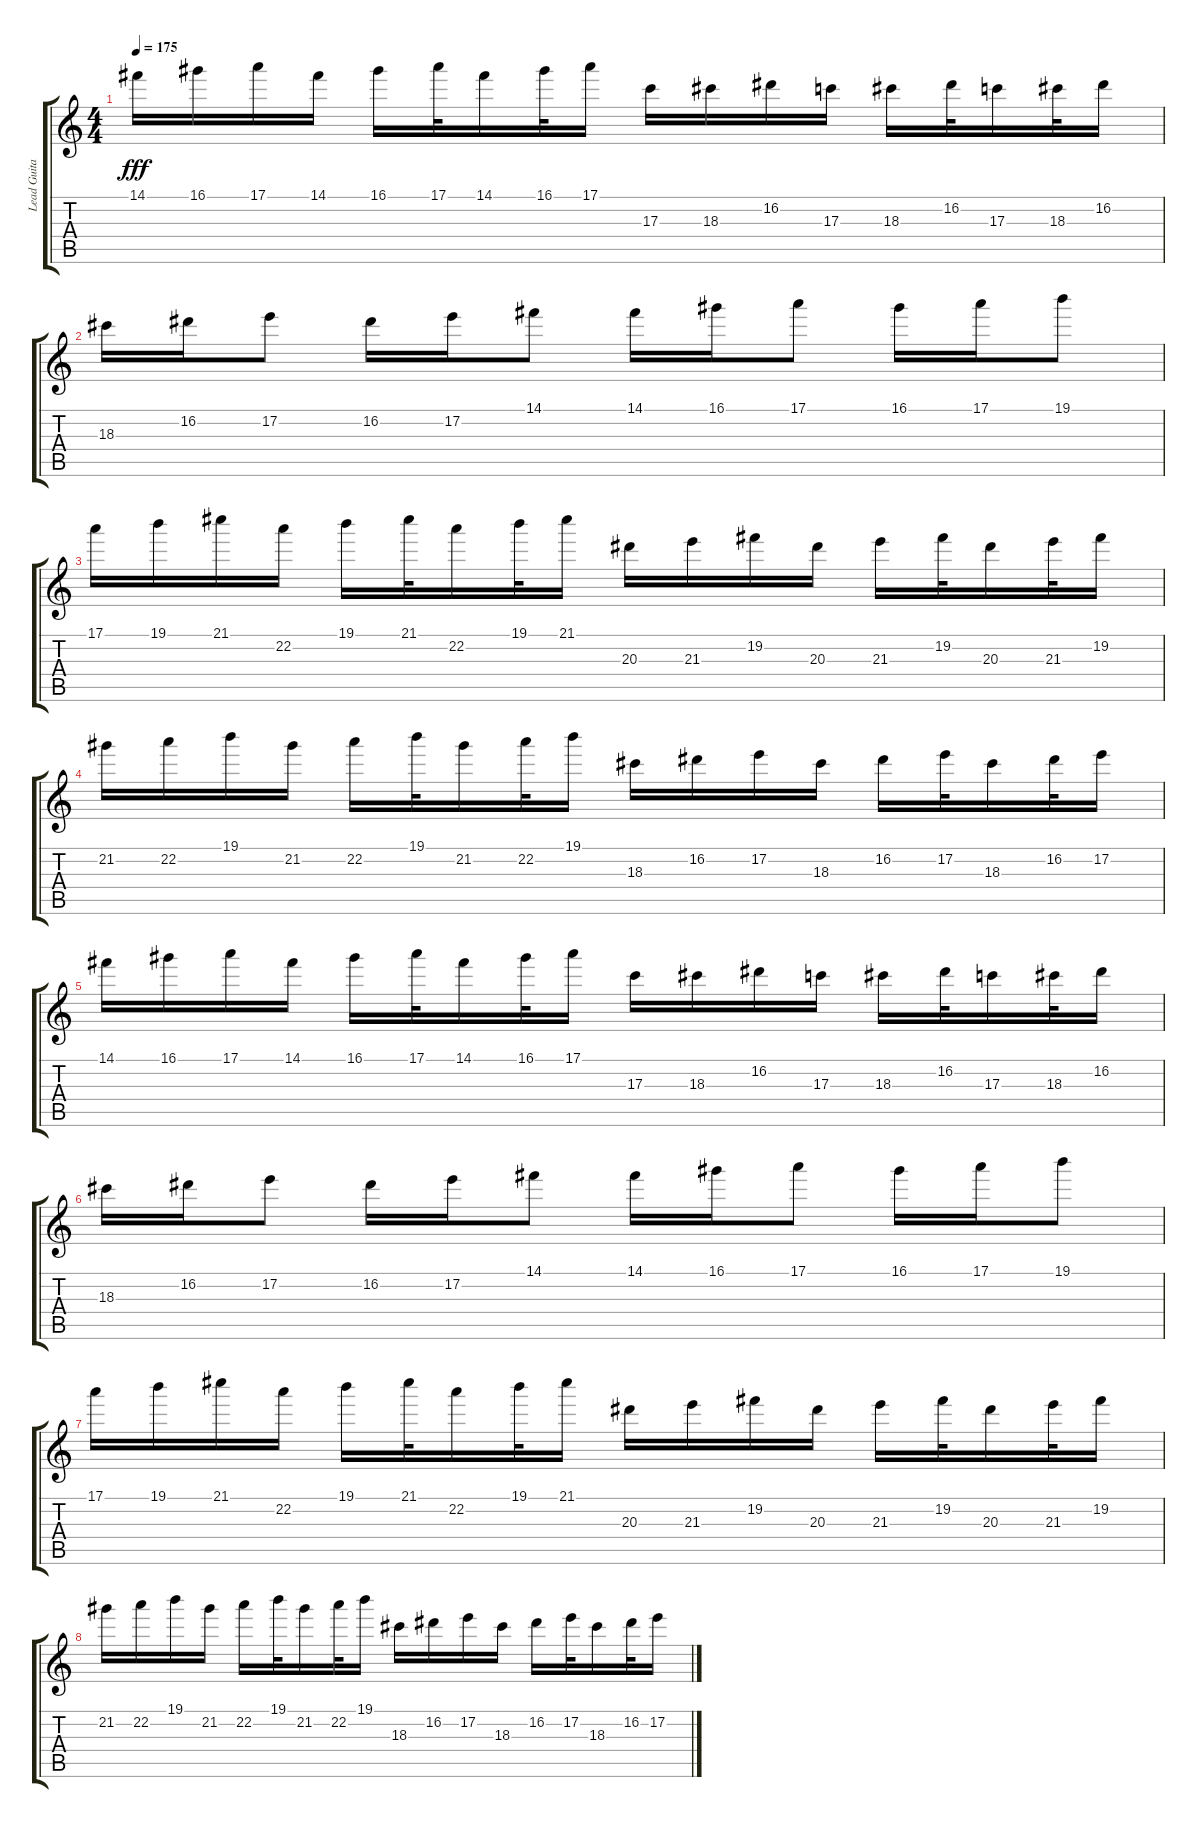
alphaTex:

\track ("Lead Guitar" "Lead Guita") {instrument distortionguitar}
\staff {score tabs}
\tuning (E4 B3 G3 D3 A2 E2) {hide}
\ts (4 4)
\tempo 175
\clef g2
\ks c
14.1.16{dy fff} 16.1.16 17.1.16 14.1.16 16.1.16 17.1.32 14.1.16 16.1.32 17.1.16 17.3.16 18.3.16 16.2.16 17.3.16 18.3.16 16.2.32 17.3.16 18.3.32 16.2.16 |
18.3.16 16.2.16 17.2.8 16.2.16 17.2.16 14.1.8 14.1.16 16.1.16 17.1.8 16.1.16 17.1.16 19.1.8 |
17.1.16 19.1.16 21.1.16 22.2.16 19.1.16 21.1.32 22.2.16 19.1.32 21.1.16 20.3.16 21.3.16 19.2.16 20.3.16 21.3.16 19.2.32 20.3.16 21.3.32 19.2.16 |
21.2.16 22.2.16 19.1.16 21.2.16 22.2.16 19.1.32 21.2.16 22.2.32 19.1.16 18.3.16 16.2.16 17.2.16 18.3.16 16.2.16 17.2.32 18.3.16 16.2.32 17.2.16 |
14.1.16 16.1.16 17.1.16 14.1.16 16.1.16 17.1.32 14.1.16 16.1.32 17.1.16 17.3.16 18.3.16 16.2.16 17.3.16 18.3.16 16.2.32 17.3.16 18.3.32 16.2.16 |
18.3.16 16.2.16 17.2.8 16.2.16 17.2.16 14.1.8 14.1.16 16.1.16 17.1.8 16.1.16 17.1.16 19.1.8 |
17.1.16 19.1.16 21.1.16 22.2.16 19.1.16 21.1.32 22.2.16 19.1.32 21.1.16 20.3.16 21.3.16 19.2.16 20.3.16 21.3.16 19.2.32 20.3.16 21.3.32 19.2.16 |
21.2.16 22.2.16 19.1.16 21.2.16 22.2.16 19.1.32 21.2.16 22.2.32 19.1.16 18.3.16 16.2.16 17.2.16 18.3.16 16.2.16 17.2.32 18.3.16 16.2.32 17.2.16
